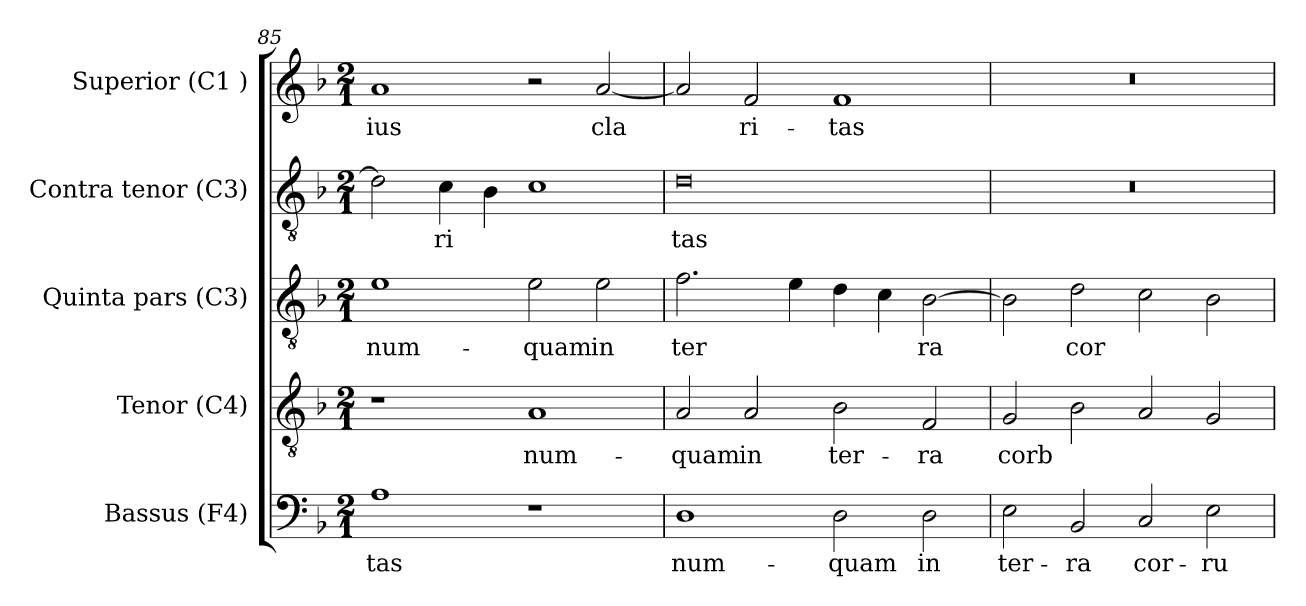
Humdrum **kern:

**kern	**text	**kern	**text	**kern	**text	**kern	**text	**kern	**text
*part5	*part5	*part4	*part4	*part3	*part3	*part2	*part2	*part1	*part1
*staff5	*staff5	*staff4	*staff4	*staff3	*staff3	*staff2	*staff2	*staff1	*staff1
*I"Bassus (F4)	*	*I"Tenor (C4)	*	*I"Quinta pars (C3)	*	*I"Contra tenor (C3)	*	*I"Superior (C1 )	*
*I'B.	*	*I'T.	*	*I'QP.	*	*I'C.	*	*I'S.	*
*clefF4	*	*clefGv2	*	*clefGv2	*	*clefGv2	*	*clefG2	*
*k[b-]	*	*k[b-]	*	*k[b-]	*	*k[b-]	*	*k[b-]	*
*F:	*	*F:	*	*F:	*	*F:	*	*F:	*
*M2/1	*	*M2/1	*	*M2/1	*	*M2/1	*	*M2/1	*
=85	=85	=85	=85	=85	=85	=85	=85	=85	=85
!	!LO:LY:b:cj	!	!	!	!LO:LY:b:cj	!	!LO:LY:b:rj	!	!LO:LY:b:rj
1A	-tas	1r	.	1e	num-	2d\]	--	1a	-ius
!	!	!	!	!	!	!	!LO:LY:b:rj	!	!
.	.	.	.	.	.	4c\	-ri-	.	.
!	!	!	!	!	!	!	!LO:LY:b:rj	!	!
.	.	.	.	.	.	4B-\	--	.	.
!	!	!	!LO:LY:b:rj	!	!LO:LY:b:cj	!	!LO:LY:b:rj	!	!
1r	.	1A	num-	2e\	-quam	1c	--	2r	.
!	!	!	!	!	!LO:LY:b:cj	!	!	!	!LO:LY:b:rj
.	.	.	.	2e\	in	.	.	[<2a/	cla-
=86	=86	=86	=86	=86	=86	=86	=86	=86	=86
!	!LO:LY:b:cj	!	!LO:LY:b:rj	!	!LO:LY:b:cj	!	!LO:LY:b:rj	!	!LO:LY:b:rj
1D	num-	2A/	-quam	2.f\	ter-	0d	-tas	2a/]	--
!	!	!	!LO:LY:b:rj	!	!	!	!	!	!LO:LY:b:rj
.	.	2A/	in	.	.	.	.	2f/	-ri-
!	!	!	!	!	!LO:LY:b:cj	!	!	!	!
.	.	.	.	4e\	--	.	.	.	.
!	!LO:LY:b:cj	!	!LO:LY:b:rj	!	!LO:LY:b:cj	!	!	!	!LO:LY:b:rj
2D\	-quam	2B-\	ter-	4d\	--	.	.	1f	-tas
!	!	!	!	!	!LO:LY:b:cj	!	!	!	!
.	.	.	.	4c\	--	.	.	.	.
!	!LO:LY:b:cj	!	!LO:LY:b:rj	!	!LO:LY:b:cj	!	!	!	!
2D\	in	2F/	-ra	[>2B-\	-ra	.	.	.	.
=87	=87	=87	=87	=87	=87	=87	=87	=87	=87
!	!LO:LY:b:cj	!	!LO:LY:b:rj	!	!LO:LY:b:cj	!	!	!	!
2E\	ter-	2G/	corb-	2B-\]	.	0r	.	0r	.
!	!LO:LY:b:cj	!	!LO:LY:b:rj	!	!LO:LY:b:cj	!	!	!	!
2BB-/	-ra	2B-\	--	2d\	cor-	.	.	.	.
!	!LO:LY:b:cj	!	!LO:LY:b:rj	!	!LO:LY:b:cj	!	!	!	!
2C/	cor-	2A/	--	2c\	--	.	.	.	.
!	!LO:LY:b:cj	!	!LO:LY:b:rj	!	!LO:LY:b:cj	!	!	!	!
2E\	-ru-	2G/	--	2B-\	--	.	.	.	.
=	=	=	=	=	=	=	=	=	=
*-	*-	*-	*-	*-	*-	*-	*-	*-	*-
